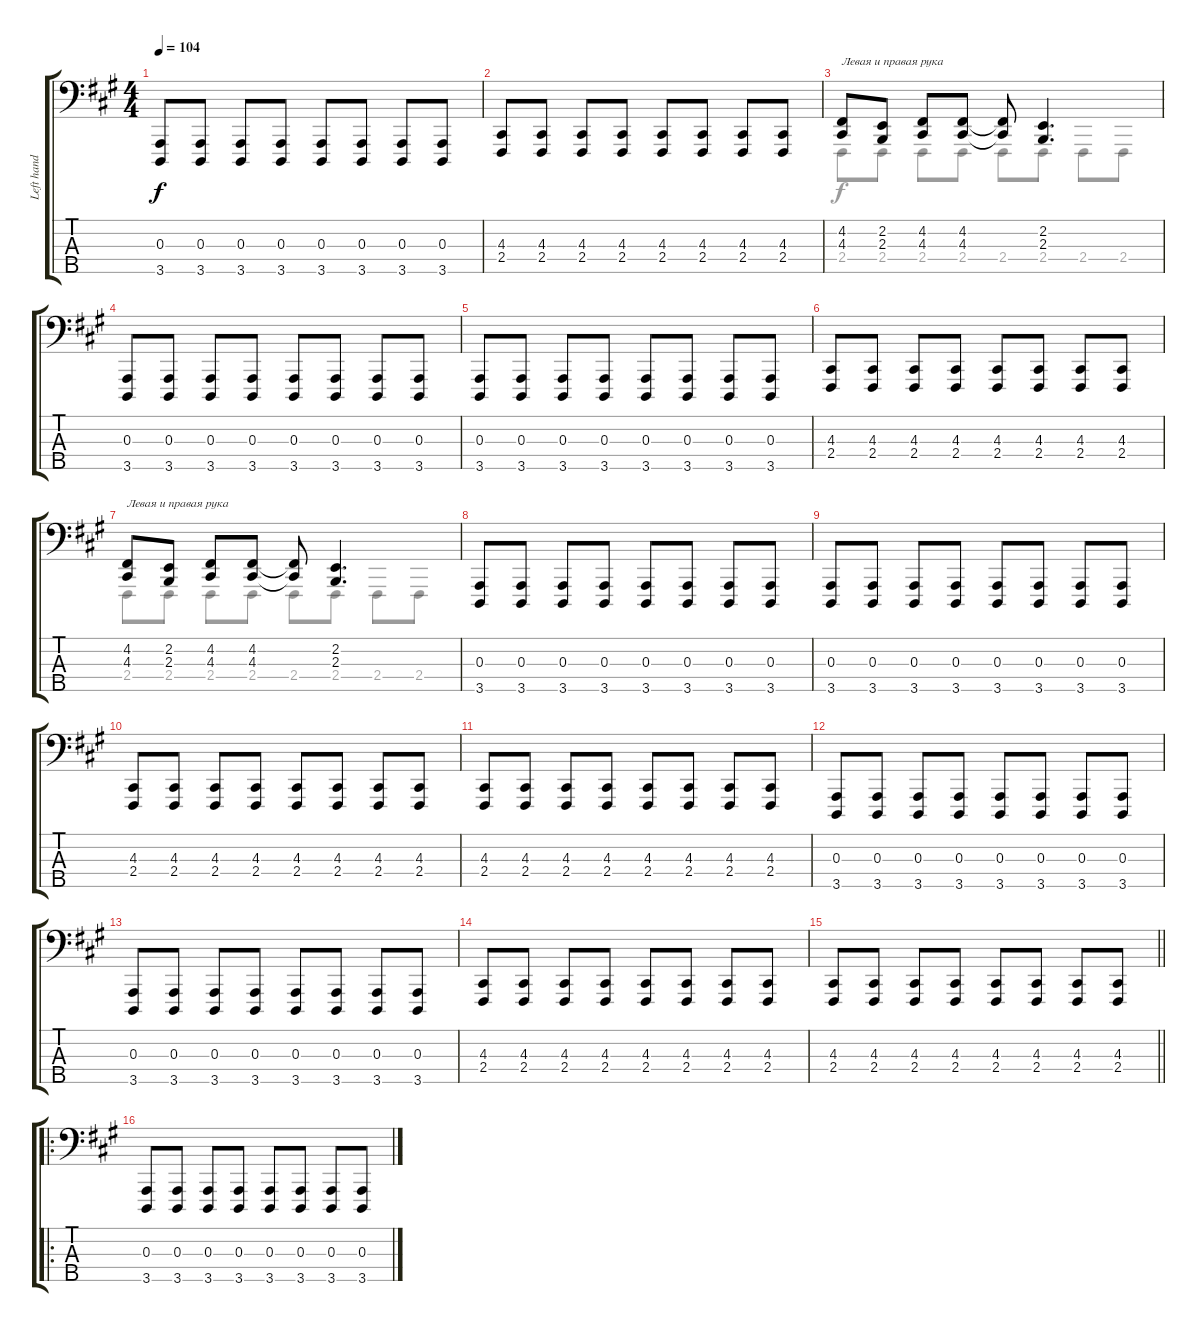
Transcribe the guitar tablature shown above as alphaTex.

\track ("Left hand" "Left hand") {instrument brightacousticpiano}
\staff {score tabs}
\tuning (G2 D2 A1 E1 B0) {hide}
\voice
\ts (4 4)
\tempo 104
\clef f4
\ks a
(0.3 3.5).8{dy f} (0.3 3.5).8 (0.3 3.5).8 (0.3 3.5).8 (0.3 3.5).8 (0.3 3.5).8 (0.3 3.5).8 (0.3 3.5).8 |
(4.3 2.4).8 (4.3 2.4).8 (4.3 2.4).8 (4.3 2.4).8 (4.3 2.4).8 (4.3 2.4).8 (4.3 2.4).8 (4.3 2.4).8 |
(4.2 4.3).8{txt "Левая и правая рука"} (2.2 2.3).8 (4.2 4.3).8 (4.2 4.3).8 (4.2{t} 4.3{t}).8 (2.2 2.3).4{d} |
(0.3 3.5).8 (0.3 3.5).8 (0.3 3.5).8 (0.3 3.5).8 (0.3 3.5).8 (0.3 3.5).8 (0.3 3.5).8 (0.3 3.5).8 |
(0.3 3.5).8 (0.3 3.5).8 (0.3 3.5).8 (0.3 3.5).8 (0.3 3.5).8 (0.3 3.5).8 (0.3 3.5).8 (0.3 3.5).8 |
(4.3 2.4).8 (4.3 2.4).8 (4.3 2.4).8 (4.3 2.4).8 (4.3 2.4).8 (4.3 2.4).8 (4.3 2.4).8 (4.3 2.4).8 |
(4.2 4.3).8{txt "Левая и правая рука"} (2.2 2.3).8 (4.2 4.3).8 (4.2 4.3).8 (4.2{t} 4.3{t}).8 (2.2 2.3).4{d} |
(0.3 3.5).8 (0.3 3.5).8 (0.3 3.5).8 (0.3 3.5).8 (0.3 3.5).8 (0.3 3.5).8 (0.3 3.5).8 (0.3 3.5).8 |
(0.3 3.5).8 (0.3 3.5).8 (0.3 3.5).8 (0.3 3.5).8 (0.3 3.5).8 (0.3 3.5).8 (0.3 3.5).8 (0.3 3.5).8 |
(4.3 2.4).8 (4.3 2.4).8 (4.3 2.4).8 (4.3 2.4).8 (4.3 2.4).8 (4.3 2.4).8 (4.3 2.4).8 (4.3 2.4).8 |
(4.3 2.4).8 (4.3 2.4).8 (4.3 2.4).8 (4.3 2.4).8 (4.3 2.4).8 (4.3 2.4).8 (4.3 2.4).8 (4.3 2.4).8 |
(0.3 3.5).8 (0.3 3.5).8 (0.3 3.5).8 (0.3 3.5).8 (0.3 3.5).8 (0.3 3.5).8 (0.3 3.5).8 (0.3 3.5).8 |
(0.3 3.5).8 (0.3 3.5).8 (0.3 3.5).8 (0.3 3.5).8 (0.3 3.5).8 (0.3 3.5).8 (0.3 3.5).8 (0.3 3.5).8 |
(4.3 2.4).8 (4.3 2.4).8 (4.3 2.4).8 (4.3 2.4).8 (4.3 2.4).8 (4.3 2.4).8 (4.3 2.4).8 (4.3 2.4).8 |
\barLineRight lightlight
(4.3 2.4).8 (4.3 2.4).8 (4.3 2.4).8 (4.3 2.4).8 (4.3 2.4).8 (4.3 2.4).8 (4.3 2.4).8 (4.3 2.4).8 |
\ro
\section ("" "")
(0.3 3.5).8 (0.3 3.5).8 (0.3 3.5).8 (0.3 3.5).8 (0.3 3.5).8 (0.3 3.5).8 (0.3 3.5).8 (0.3 3.5).8
\voice
\clef f4
\ottava regular
\simile none
\ks a
|
|
2.4.8 2.4.8 2.4.8 2.4.8 2.4.8 2.4.8 2.4.8 2.4.8 |
|
|
|
2.4.8 2.4.8 2.4.8 2.4.8 2.4.8 2.4.8 2.4.8 2.4.8 |
|
|
|
|
|
|
|
\barLineRight lightlight
|
